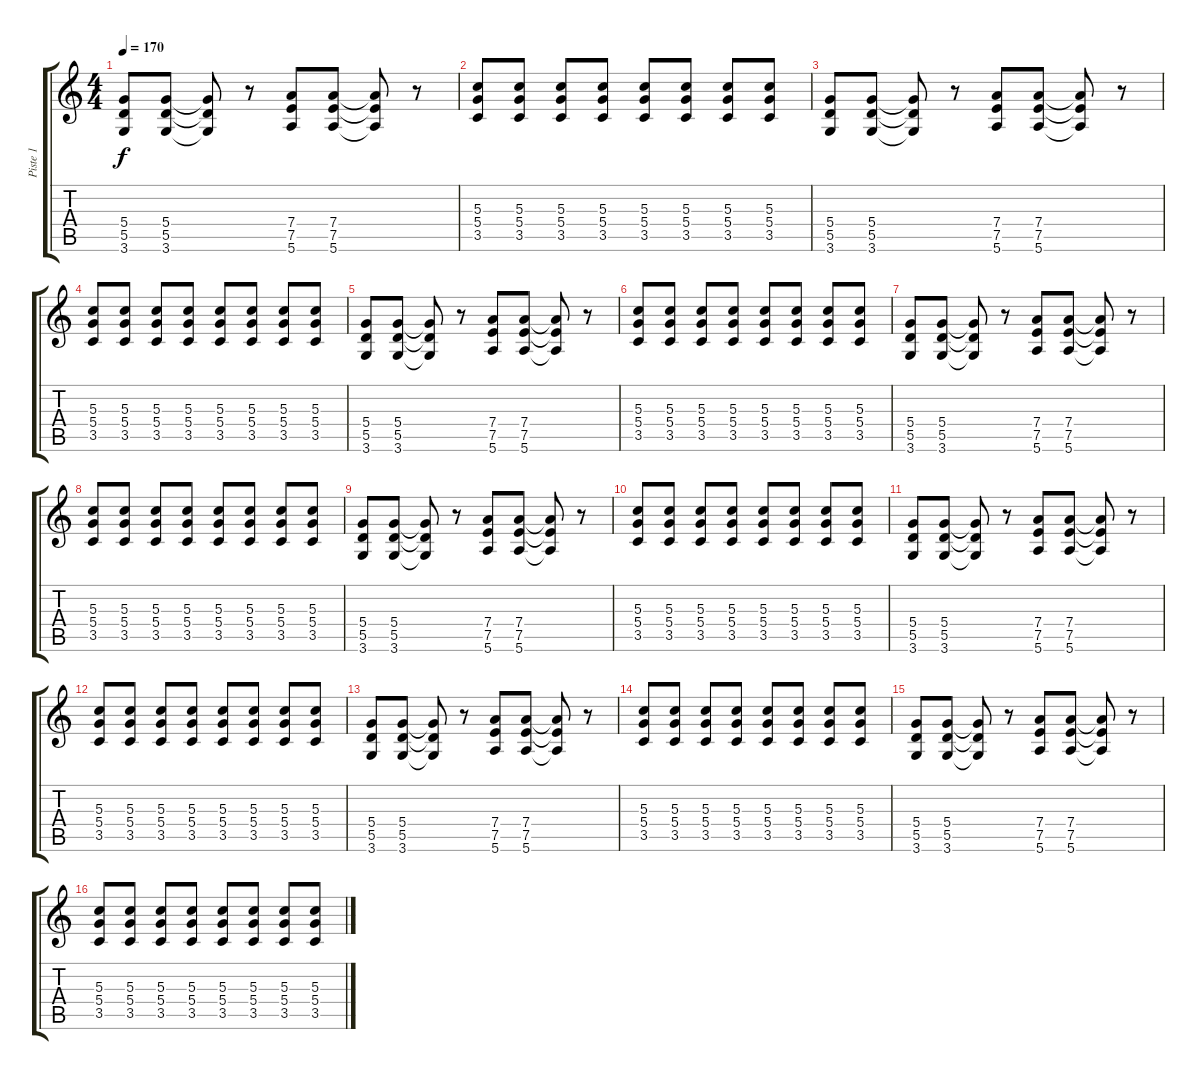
\track ("Piste 1" "Piste 1") {instrument distortionguitar}
\staff {score tabs}
\tuning (E4 B3 G3 D3 A2 E2) {hide}
\ts (4 4)
\tempo 170
\clef g2
\ks c
(5.4 5.5 3.6).8{dy f instrument distortionguitar} (5.4 5.5 3.6).8 (5.4{t} 5.5{t} 3.6{t}).8 r.8 (7.4 7.5 5.6).8 (7.4 7.5 5.6).8 (7.4{t} 7.5{t} 5.6{t}).8 r.8 |
(5.3 5.4 3.5).8 (5.3 5.4 3.5).8 (5.3 5.4 3.5).8 (5.3 5.4 3.5).8 (5.3 5.4 3.5).8 (5.3 5.4 3.5).8 (5.3 5.4 3.5).8 (5.3 5.4 3.5).8 |
(5.4 5.5 3.6).8 (5.4 5.5 3.6).8 (5.4{t} 5.5{t} 3.6{t}).8 r.8 (7.4 7.5 5.6).8 (7.4 7.5 5.6).8 (7.4{t} 7.5{t} 5.6{t}).8 r.8 |
(5.3 5.4 3.5).8 (5.3 5.4 3.5).8 (5.3 5.4 3.5).8 (5.3 5.4 3.5).8 (5.3 5.4 3.5).8 (5.3 5.4 3.5).8 (5.3 5.4 3.5).8 (5.3 5.4 3.5).8 |
(5.4 5.5 3.6).8 (5.4 5.5 3.6).8 (5.4{t} 5.5{t} 3.6{t}).8 r.8 (7.4 7.5 5.6).8 (7.4 7.5 5.6).8 (7.4{t} 7.5{t} 5.6{t}).8 r.8 |
(5.3 5.4 3.5).8 (5.3 5.4 3.5).8 (5.3 5.4 3.5).8 (5.3 5.4 3.5).8 (5.3 5.4 3.5).8 (5.3 5.4 3.5).8 (5.3 5.4 3.5).8 (5.3 5.4 3.5).8 |
(5.4 5.5 3.6).8 (5.4 5.5 3.6).8 (5.4{t} 5.5{t} 3.6{t}).8 r.8 (7.4 7.5 5.6).8 (7.4 7.5 5.6).8 (7.4{t} 7.5{t} 5.6{t}).8 r.8 |
(5.3 5.4 3.5).8 (5.3 5.4 3.5).8 (5.3 5.4 3.5).8 (5.3 5.4 3.5).8 (5.3 5.4 3.5).8 (5.3 5.4 3.5).8 (5.3 5.4 3.5).8 (5.3 5.4 3.5).8 |
(5.4 5.5 3.6).8{instrument distortionguitar} (5.4 5.5 3.6).8 (5.4{t} 5.5{t} 3.6{t}).8 r.8 (7.4 7.5 5.6).8 (7.4 7.5 5.6).8 (7.4{t} 7.5{t} 5.6{t}).8 r.8 |
(5.3 5.4 3.5).8 (5.3 5.4 3.5).8 (5.3 5.4 3.5).8 (5.3 5.4 3.5).8 (5.3 5.4 3.5).8 (5.3 5.4 3.5).8 (5.3 5.4 3.5).8 (5.3 5.4 3.5).8 |
(5.4 5.5 3.6).8{instrument distortionguitar} (5.4 5.5 3.6).8 (5.4{t} 5.5{t} 3.6{t}).8 r.8 (7.4 7.5 5.6).8 (7.4 7.5 5.6).8 (7.4{t} 7.5{t} 5.6{t}).8 r.8 |
(5.3 5.4 3.5).8 (5.3 5.4 3.5).8 (5.3 5.4 3.5).8 (5.3 5.4 3.5).8 (5.3 5.4 3.5).8 (5.3 5.4 3.5).8 (5.3 5.4 3.5).8 (5.3 5.4 3.5).8 |
(5.4 5.5 3.6).8{instrument distortionguitar} (5.4 5.5 3.6).8 (5.4{t} 5.5{t} 3.6{t}).8 r.8 (7.4 7.5 5.6).8 (7.4 7.5 5.6).8 (7.4{t} 7.5{t} 5.6{t}).8 r.8 |
(5.3 5.4 3.5).8 (5.3 5.4 3.5).8 (5.3 5.4 3.5).8 (5.3 5.4 3.5).8 (5.3 5.4 3.5).8 (5.3 5.4 3.5).8 (5.3 5.4 3.5).8 (5.3 5.4 3.5).8 |
(5.4 5.5 3.6).8{instrument distortionguitar} (5.4 5.5 3.6).8 (5.4{t} 5.5{t} 3.6{t}).8 r.8 (7.4 7.5 5.6).8 (7.4 7.5 5.6).8 (7.4{t} 7.5{t} 5.6{t}).8 r.8 |
(5.3 5.4 3.5).8 (5.3 5.4 3.5).8 (5.3 5.4 3.5).8 (5.3 5.4 3.5).8 (5.3 5.4 3.5).8 (5.3 5.4 3.5).8 (5.3 5.4 3.5).8 (5.3 5.4 3.5).8
